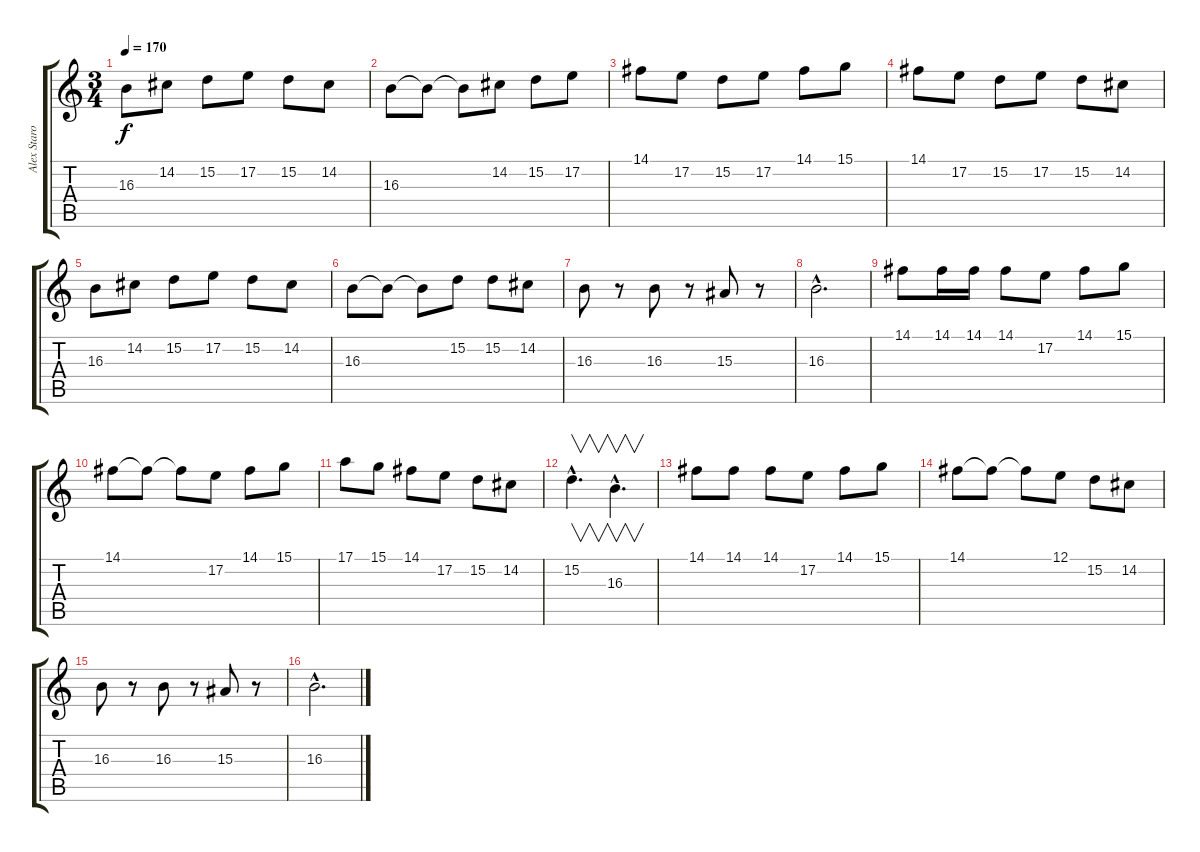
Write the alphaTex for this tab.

\track ("Alex Staropoli" "Alex Staro") {instrument violin}
\staff {score tabs}
\tuning (E4 B3 G3 D3 A2 E2) {hide}
\ts (3 4)
\tempo 170
\clef g2
\ks c
16.3.8{dy f balance 5} 14.2.8 15.2.8 17.2.8 15.2.8 14.2.8 |
16.3.8 16.3{t}.8 16.3{t}.8 14.2.8 15.2.8 17.2.8 |
14.1.8 17.2.8 15.2.8 17.2.8 14.1.8 15.1.8 |
14.1.8 17.2.8 15.2.8 17.2.8 15.2.8 14.2.8 |
16.3.8 14.2.8 15.2.8 17.2.8 15.2.8 14.2.8 |
16.3.8 16.3{t}.8 16.3{t}.8 15.2.8 15.2.8 14.2.8 |
16.3.8 r.8 16.3.8 r.8 15.3.8 r.8 |
16.3{hac}.2{d} |
14.1.8 14.1.16 14.1.16 14.1.8 17.2.8 14.1.8 15.1.8 |
14.1.8 14.1{t}.8 14.1{t}.8 17.2.8 14.1.8 15.1.8 |
17.1.8 15.1.8 14.1.8 17.2.8 15.2.8 14.2.8 |
15.2{hac}.4{v d} 16.3{hac}.4{v d} |
14.1.8 14.1.8 14.1.8 17.2.8 14.1.8 15.1.8 |
14.1.8 14.1{t}.8 14.1{t}.8 12.1.8 15.2.8 14.2.8 |
16.3.8 r.8 16.3.8 r.8 15.3.8 r.8 |
16.3{hac}.2{d}
